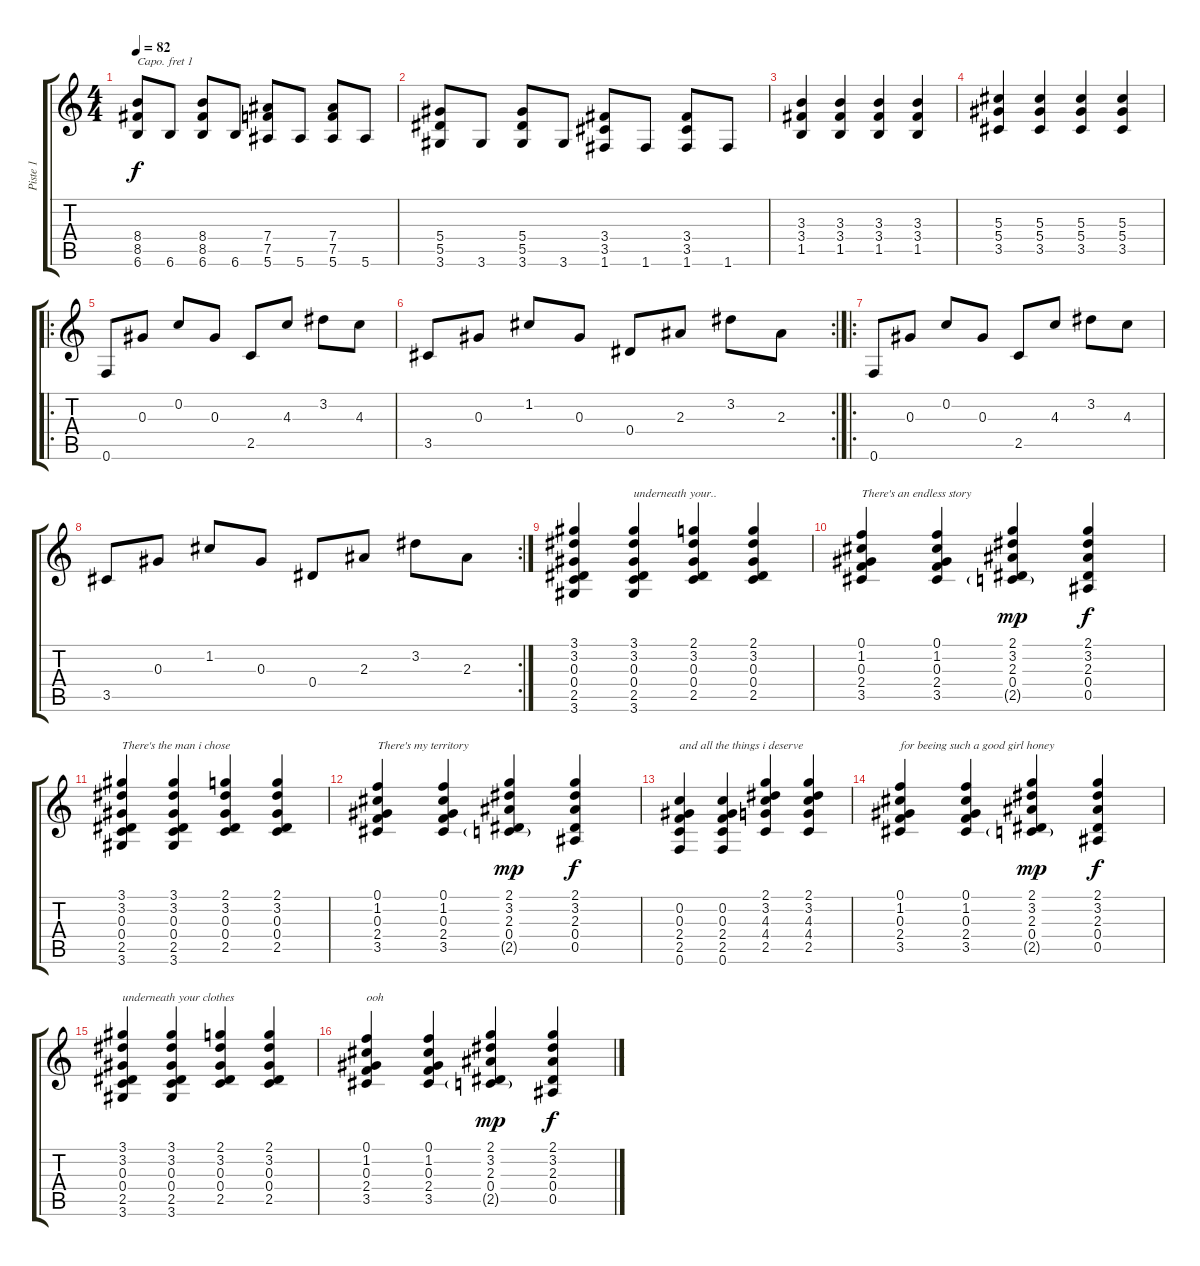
\track ("Piste 1" "Piste 1") {instrument acousticguitarnylon}
\staff {score tabs}
\capo 1
\tuning (E4 B3 G3 D3 A2 E2) {hide}
\ts (4 4)
\tempo 82
\clef g2
\ks c
(8.4 8.5 6.6).8{dy f} 6.6.8 (8.4 8.5 6.6).8 6.6.8 (7.4 7.5 5.6).8 5.6.8 (7.4 7.5 5.6).8 5.6.8 |
(5.4 5.5 3.6).8 3.6.8 (5.4 5.5 3.6).8 3.6.8 (3.4 3.5 1.6).8 1.6.8 (3.4 3.5 1.6).8 1.6.8 |
(3.3 3.4 1.5).4 (3.3 3.4 1.5).4 (3.3 3.4 1.5).4 (3.3 3.4 1.5).4 |
(5.3 5.4 3.5).4 (5.3 5.4 3.5).4 (5.3 5.4 3.5).4 (5.3 5.4 3.5).4 |
\ro
0.6.8 0.3.8 0.2.8 0.3.8 2.5.8 4.3.8 3.2.8 4.3.8 |
\rc 2
3.5.8 0.3.8 1.2.8 0.3.8 0.4.8 2.3.8 3.2.8 2.3.8 |
\ro
0.6.8 0.3.8 0.2.8 0.3.8 2.5.8 4.3.8 3.2.8 4.3.8 |
\rc 2
3.5.8 0.3.8 1.2.8 0.3.8 0.4.8 2.3.8 3.2.8 2.3.8 |
(3.1 3.2 0.3 0.4 2.5 3.6).4 (3.1 3.2 0.3 0.4 2.5 3.6).4{txt "underneath your.."} (2.1 3.2 0.3 0.4 2.5).4 (2.1 3.2 0.3 0.4 2.5).4 |
(0.1 1.2 0.3 2.4 3.5).4{txt "There's an endless story"} (0.1 1.2 0.3 2.4 3.5).4 (2.1 3.2 2.3 0.4 2.5{g}).4{dy mp} (2.1 3.2 2.3 0.4 0.5).4{dy f} |
(3.1 3.2 0.3 0.4 2.5 3.6).4{txt "There's the man i chose"} (3.1 3.2 0.3 0.4 2.5 3.6).4 (2.1 3.2 0.3 0.4 2.5).4 (2.1 3.2 0.3 0.4 2.5).4 |
(0.1 1.2 0.3 2.4 3.5).4{txt "There's my territory"} (0.1 1.2 0.3 2.4 3.5).4 (2.1 3.2 2.3 0.4 2.5{g}).4{dy mp} (2.1 3.2 2.3 0.4 0.5).4{dy f} |
(0.2 0.3 2.4 2.5 0.6).4{txt "and all the things i deserve"} (0.2 0.3 2.4 2.5 0.6).4 (2.1 3.2 4.3 4.4 2.5).4 (2.1 3.2 4.3 4.4 2.5).4 |
(0.1 1.2 0.3 2.4 3.5).4{txt "for beeing such a good girl honey"} (0.1 1.2 0.3 2.4 3.5).4 (2.1 3.2 2.3 0.4 2.5{g}).4{dy mp} (2.1 3.2 2.3 0.4 0.5).4{dy f} |
(3.1 3.2 0.3 0.4 2.5 3.6).4{txt "underneath your clothes"} (3.1 3.2 0.3 0.4 2.5 3.6).4 (2.1 3.2 0.3 0.4 2.5).4 (2.1 3.2 0.3 0.4 2.5).4 |
(0.1 1.2 0.3 2.4 3.5).4{txt "ooh"} (0.1 1.2 0.3 2.4 3.5).4 (2.1 3.2 2.3 0.4 2.5{g}).4{dy mp} (2.1 3.2 2.3 0.4 0.5).4{dy f}
